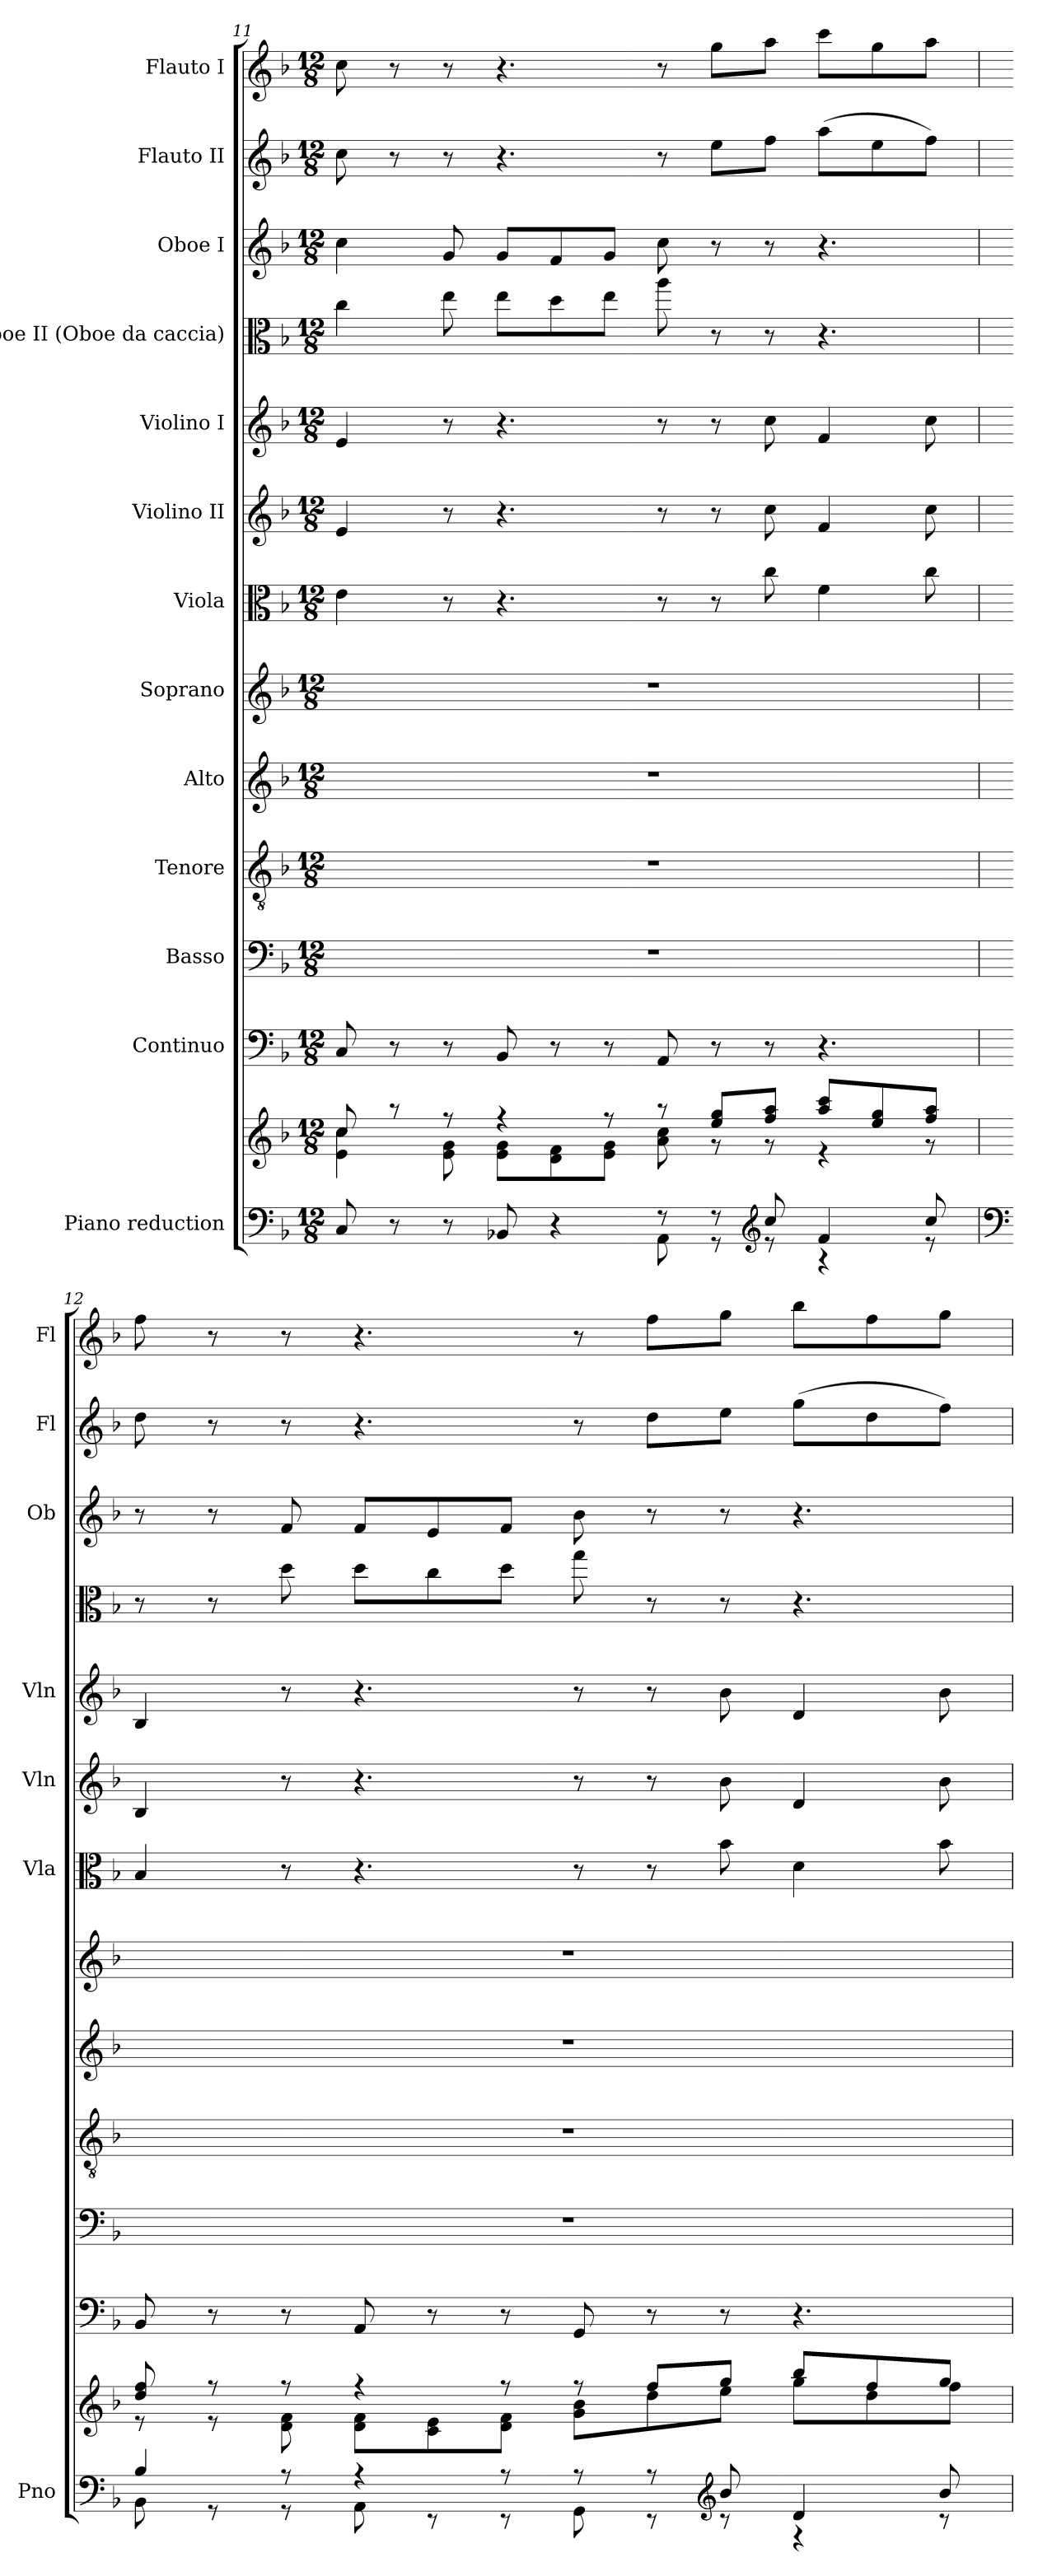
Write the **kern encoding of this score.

**kern	**kern	**kern	**kern	**kern	**kern	**kern	**kern	**kern	**kern	**kern	**kern	**kern	**kern
*part13	*part13	*part12	*part11	*part10	*part9	*part8	*part7	*part6	*part5	*part4	*part3	*part2	*part1
*staff14	*staff13	*staff12	*staff11	*staff10	*staff9	*staff8	*staff7	*staff6	*staff5	*staff4	*staff3	*staff2	*staff1
*I"Piano reduction	*	*I"Continuo	*I"Basso	*I"Tenore	*I"Alto	*I"Soprano	*I"Viola	*I"Violino II	*I"Violino I	*I"Oboe II (Oboe da caccia)	*I"Oboe I	*I"Flauto II	*I"Flauto I
*I'Pno	*	*	*	*	*	*	*I'Vla	*I'Vln	*I'Vln	*	*I'Ob	*I'Fl	*I'Fl
*clefF4	*clefG2	*clefF4	*clefF4	*clefGv2	*clefG2	*clefG2	*clefC3	*clefG2	*clefG2	*clefC3	*clefG2	*clefG2	*clefG2
*	*	*	*	*	*	*	*	*	*	*ITrd12c21	*	*	*
*k[b-]	*k[b-]	*k[b-]	*k[b-]	*k[b-]	*k[b-]	*k[b-]	*k[b-]	*k[b-]	*k[b-]	*k[b-]	*k[b-]	*k[b-]	*k[b-]
*M12/8	*M12/8	*M12/8	*M12/8	*M12/8	*M12/8	*M12/8	*M12/8	*M12/8	*M12/8	*M12/8	*M12/8	*M12/8	*M12/8
=11	=11	=11	=11	=11	=11	=11	=11	=11	=11	=11	=11	=11	=11
*^	*^	*	*	*	*	*	*	*	*	*	*	*	*
8C/	8ryy	8cc/	4e\ 4cc\	8C/	1.r	1.r	1.r	1.r	4e\	4e/	4e/	4c\	4cc\	8cc\	8cc\
8r	8ryy	8r	.	8r	.	.	.	.	.	.	.	.	.	8r	8r
8r	8ryy	8r	8e\ 8g\	8r	.	.	.	.	8r	8r	8r	8e\	8g/	8r	8r
8BB-X/	8ryy	4r	8e\ 8g\L	8BB-/	.	.	.	.	4.r	4.r	4.r	8e\L	8g/L	4.r	4.r
4r	8ryy	.	8d\ 8f\	8r	.	.	.	.	.	.	.	8d\	8f/	.	.
.	8ryy	8r	8e\ 8g\J	8r	.	.	.	.	.	.	.	8e\J	8g/J	.	.
8r	8AA\	8r	8a\ 8cc\	8AA/	.	.	.	.	8r	8r	8r	8a\	8cc\	8r	8r
8r	8r	8ee/ 8gg/L	8r	8r	.	.	.	.	8r	8r	8r	8r	8r	8ee\L	8gg\L
*clefG2	*	*	*	*	*	*	*	*	*	*	*	*	*	*	*
8cc/	8r	8ff/ 8aa/J	8r	8r	.	.	.	.	8cc\	8cc\	8cc\	8r	8r	8ff\J	8aa\J
4f/	4r	8aa/ 8ccc/L	4r	4.r	.	.	.	.	4f\	4f/	4f/	4.r	4.r	(8aa\L	8ccc\L
.	.	8ee/ 8gg/	.	.	.	.	.	.	.	.	.	.	.	8ee\	8gg\
8cc/	8r	8ff/ 8aa/J	8r	.	.	.	.	.	8cc\	8cc\	8cc\	.	.	8ff\J)	8aa\J
!!LO:PB:g=z
=12	=12	=12	=12	=12	=12	=12	=12	=12	=12	=12	=12	=12	=12	=12	=12
*clefF4	*	*	*	*	*	*	*	*	*	*	*	*	*	*	*
4B-/	8BB-\	8dd/ 8ff/	8r	8BB-/	1.r	1.r	1.r	1.r	4B-/	4B-/	4B-/	8r	8r	8dd\	8ff\
.	8r	8r	8r	8r	.	.	.	.	.	.	.	8r	8r	8r	8r
8r	8r	8r	8d\ 8f\	8r	.	.	.	.	8r	8r	8r	8d\	8f/	8r	8r
4r	8AA\	4r	8d\ 8f\L	8AA/	.	.	.	.	4.r	4.r	4.r	8d\L	8f/L	4.r	4.r
.	8r	.	8c\ 8e\	8r	.	.	.	.	.	.	.	8c\	8e/	.	.
8r	8r	8r	8d\ 8f\J	8r	.	.	.	.	.	.	.	8d\J	8f/J	.	.
8r	8GG\	8r	8g\ 8b-\L	8GG/	.	.	.	.	8r	8r	8r	8g\	8b-\	8r	8r
8r	8r	8ff/L	8dd\	8r	.	.	.	.	8r	8r	8r	8r	8r	8dd\L	8ff\L
*clefG2	*	*	*	*	*	*	*	*	*	*	*	*	*	*	*
8b-/	8r	8gg/J	8ee\J	8r	.	.	.	.	8b-\	8b-\	8b-\	8r	8r	8ee\J	8gg\J
4d/	4r	8bb-/L	8gg\L	4.r	.	.	.	.	4d\	4d/	4d/	4.r	4.r	(8gg\L	8bb-\L
.	.	8ff/	8dd\	.	.	.	.	.	.	.	.	.	.	8dd\	8ff\
8b-/	8r	8gg/J	8ff\J	.	.	.	.	.	8b-\	8b-\	8b-\	.	.	8ff\J)	8gg\J
*v	*v	*	*	*	*	*	*	*	*	*	*	*	*	*	*
*	*v	*v	*	*	*	*	*	*	*	*	*	*	*	*
=	=	=	=	=	=	=	=	=	=	=	=	=	=
*-	*-	*-	*-	*-	*-	*-	*-	*-	*-	*-	*-	*-	*-
